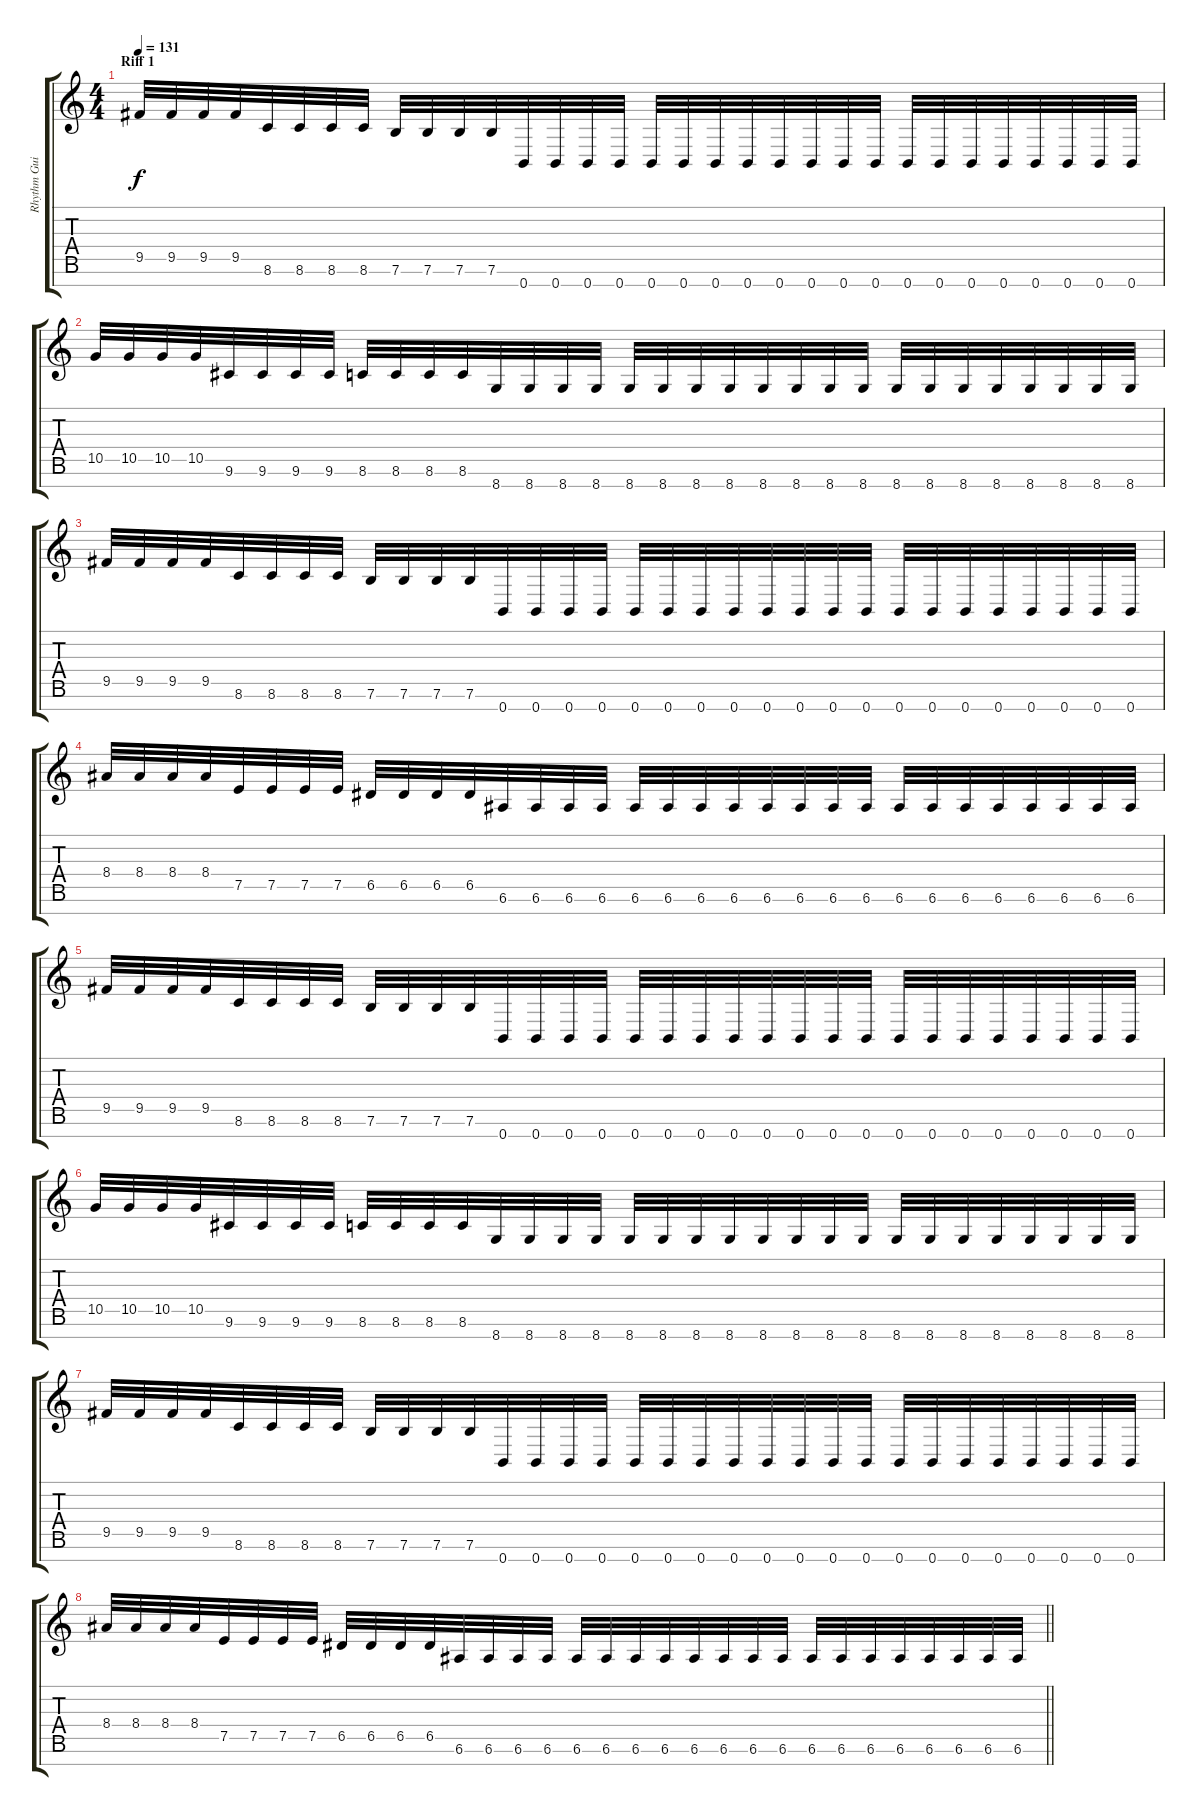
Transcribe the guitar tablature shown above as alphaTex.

\track ("Rhythm Guitar 1" "Rhythm Gui") {instrument distortionguitar}
\staff {score tabs}
\tuning (E4 B3 G3 D3 A2 E2 B1) {hide}
\ts (4 4)
\section ("" "Riff 1")
\tempo 131
\clef g2
\ks c
9.5.32{dy f} 9.5.32 9.5.32 9.5.32 8.6.32 8.6.32 8.6.32 8.6.32 7.6.32 7.6.32 7.6.32 7.6.32 0.7.32 0.7.32 0.7.32 0.7.32 0.7.32 0.7.32 0.7.32 0.7.32 0.7.32 0.7.32 0.7.32 0.7.32 0.7.32 0.7.32 0.7.32 0.7.32 0.7.32 0.7.32 0.7.32 0.7.32 |
10.5.32 10.5.32 10.5.32 10.5.32 9.6.32 9.6.32 9.6.32 9.6.32 8.6.32 8.6.32 8.6.32 8.6.32 8.7.32 8.7.32 8.7.32 8.7.32 8.7.32 8.7.32 8.7.32 8.7.32 8.7.32 8.7.32 8.7.32 8.7.32 8.7.32 8.7.32 8.7.32 8.7.32 8.7.32 8.7.32 8.7.32 8.7.32 |
9.5.32 9.5.32 9.5.32 9.5.32 8.6.32 8.6.32 8.6.32 8.6.32 7.6.32 7.6.32 7.6.32 7.6.32 0.7.32 0.7.32 0.7.32 0.7.32 0.7.32 0.7.32 0.7.32 0.7.32 0.7.32 0.7.32 0.7.32 0.7.32 0.7.32 0.7.32 0.7.32 0.7.32 0.7.32 0.7.32 0.7.32 0.7.32 |
8.4.32 8.4.32 8.4.32 8.4.32 7.5.32 7.5.32 7.5.32 7.5.32 6.5.32 6.5.32 6.5.32 6.5.32 6.6.32 6.6.32 6.6.32 6.6.32 6.6.32 6.6.32 6.6.32 6.6.32 6.6.32 6.6.32 6.6.32 6.6.32 6.6.32 6.6.32 6.6.32 6.6.32 6.6.32 6.6.32 6.6.32 6.6.32 |
9.5.32 9.5.32 9.5.32 9.5.32 8.6.32 8.6.32 8.6.32 8.6.32 7.6.32 7.6.32 7.6.32 7.6.32 0.7.32 0.7.32 0.7.32 0.7.32 0.7.32 0.7.32 0.7.32 0.7.32 0.7.32 0.7.32 0.7.32 0.7.32 0.7.32 0.7.32 0.7.32 0.7.32 0.7.32 0.7.32 0.7.32 0.7.32 |
10.5.32 10.5.32 10.5.32 10.5.32 9.6.32 9.6.32 9.6.32 9.6.32 8.6.32 8.6.32 8.6.32 8.6.32 8.7.32 8.7.32 8.7.32 8.7.32 8.7.32 8.7.32 8.7.32 8.7.32 8.7.32 8.7.32 8.7.32 8.7.32 8.7.32 8.7.32 8.7.32 8.7.32 8.7.32 8.7.32 8.7.32 8.7.32 |
9.5.32 9.5.32 9.5.32 9.5.32 8.6.32 8.6.32 8.6.32 8.6.32 7.6.32 7.6.32 7.6.32 7.6.32 0.7.32 0.7.32 0.7.32 0.7.32 0.7.32 0.7.32 0.7.32 0.7.32 0.7.32 0.7.32 0.7.32 0.7.32 0.7.32 0.7.32 0.7.32 0.7.32 0.7.32 0.7.32 0.7.32 0.7.32 |
\barLineRight lightlight
8.4.32 8.4.32 8.4.32 8.4.32 7.5.32 7.5.32 7.5.32 7.5.32 6.5.32 6.5.32 6.5.32 6.5.32 6.6.32 6.6.32 6.6.32 6.6.32 6.6.32 6.6.32 6.6.32 6.6.32 6.6.32 6.6.32 6.6.32 6.6.32 6.6.32 6.6.32 6.6.32 6.6.32 6.6.32 6.6.32 6.6.32 6.6.32
